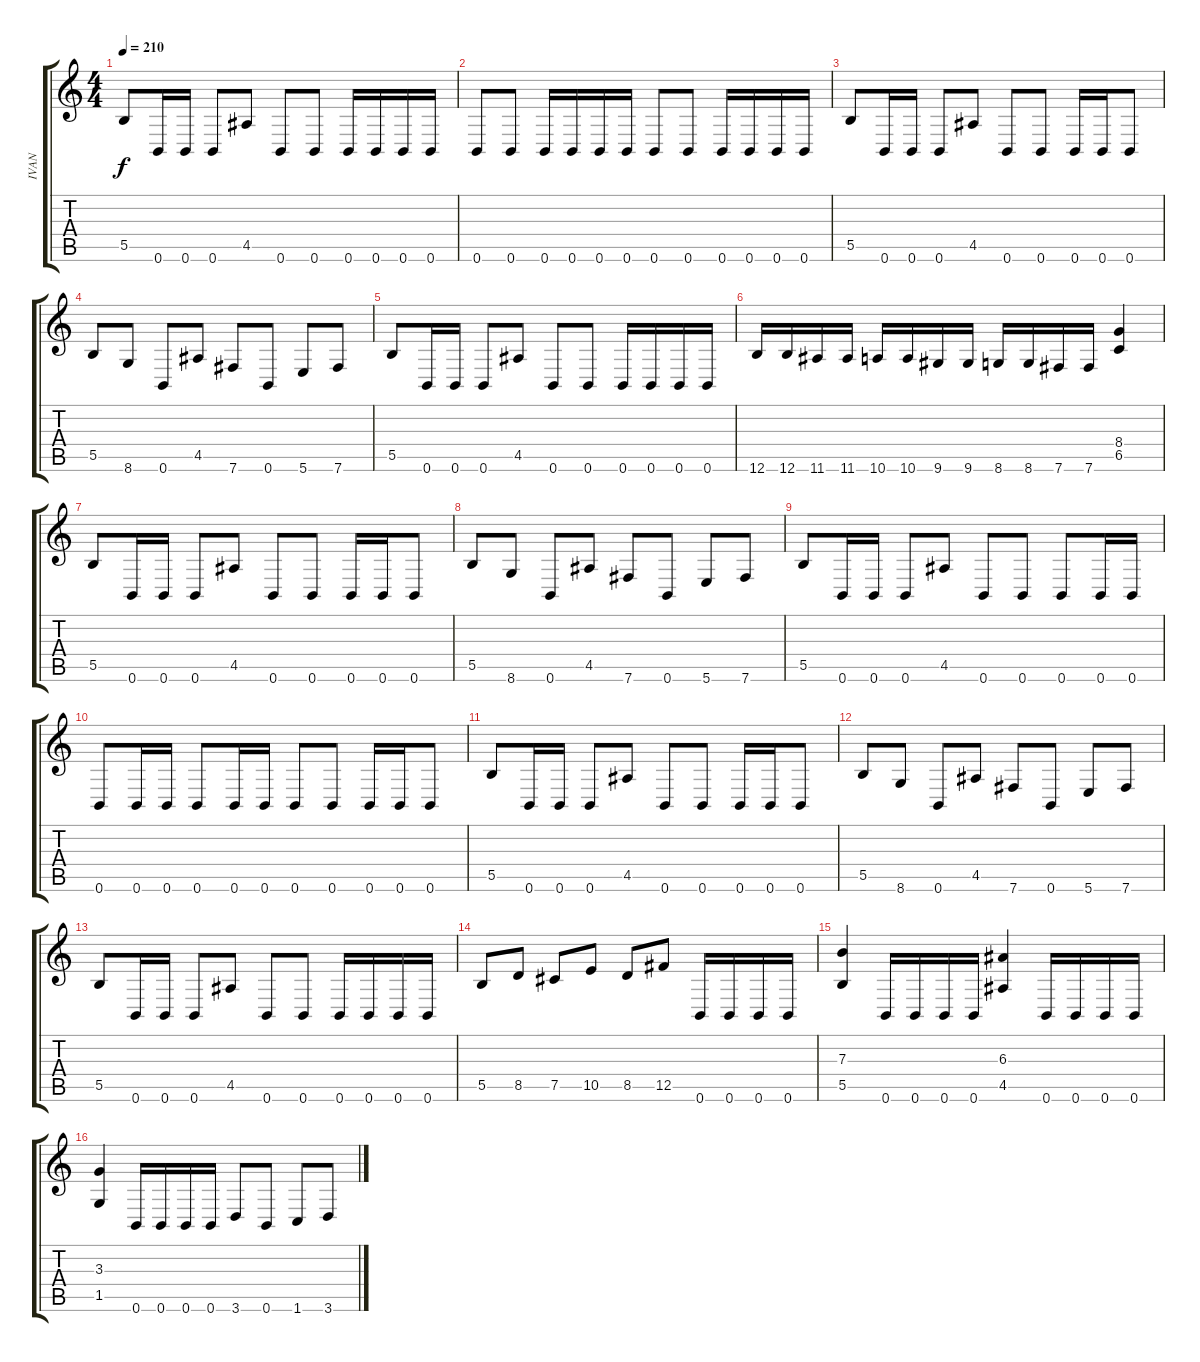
\track ("IVAN" "IVAN") {instrument distortionguitar}
\staff {score tabs}
\tuning (Db4 Ab3 E3 B2 Gb2 B1) {hide}
\ts (4 4)
\tempo 210
\clef g2
\ks c
5.5.8{dy f} 0.6.16 0.6.16 0.6.8 4.5.8 0.6.8 0.6.8 0.6.16 0.6.16 0.6.16 0.6.16 |
0.6.8 0.6.8 0.6.16 0.6.16 0.6.16 0.6.16 0.6.8 0.6.8 0.6.16 0.6.16 0.6.16 0.6.16 |
5.5.8 0.6.16 0.6.16 0.6.8 4.5.8 0.6.8 0.6.8 0.6.16 0.6.16 0.6.8 |
5.5.8 8.6.8 0.6.8 4.5.8 7.6.8 0.6.8 5.6.8 7.6.8 |
5.5.8 0.6.16 0.6.16 0.6.8 4.5.8 0.6.8 0.6.8 0.6.16 0.6.16 0.6.16 0.6.16 |
12.6.16 12.6.16 11.6.16 11.6.16 10.6.16 10.6.16 9.6.16 9.6.16 8.6.16 8.6.16 7.6.16 7.6.16 (8.4 6.5).4 |
5.5.8 0.6.16 0.6.16 0.6.8 4.5.8 0.6.8 0.6.8 0.6.16 0.6.16 0.6.8 |
5.5.8 8.6.8 0.6.8 4.5.8 7.6.8 0.6.8 5.6.8 7.6.8 |
5.5.8 0.6.16 0.6.16 0.6.8 4.5.8 0.6.8 0.6.8 0.6.8 0.6.16 0.6.16 |
0.6.8 0.6.16 0.6.16 0.6.8 0.6.16 0.6.16 0.6.8 0.6.8 0.6.16 0.6.16 0.6.8 |
5.5.8 0.6.16 0.6.16 0.6.8 4.5.8 0.6.8 0.6.8 0.6.16 0.6.16 0.6.8 |
5.5.8 8.6.8 0.6.8 4.5.8 7.6.8 0.6.8 5.6.8 7.6.8 |
5.5.8 0.6.16 0.6.16 0.6.8 4.5.8 0.6.8 0.6.8 0.6.16 0.6.16 0.6.16 0.6.16 |
5.5.8 8.5.8 7.5.8 10.5.8 8.5.8 12.5.8 0.6.16 0.6.16 0.6.16 0.6.16 |
(7.3 5.5).4 0.6.16 0.6.16 0.6.16 0.6.16 (6.3 4.5).4 0.6.16 0.6.16 0.6.16 0.6.16 |
(3.3 1.5).4 0.6.16 0.6.16 0.6.16 0.6.16 3.6.8 0.6.8 1.6.8 3.6.8
